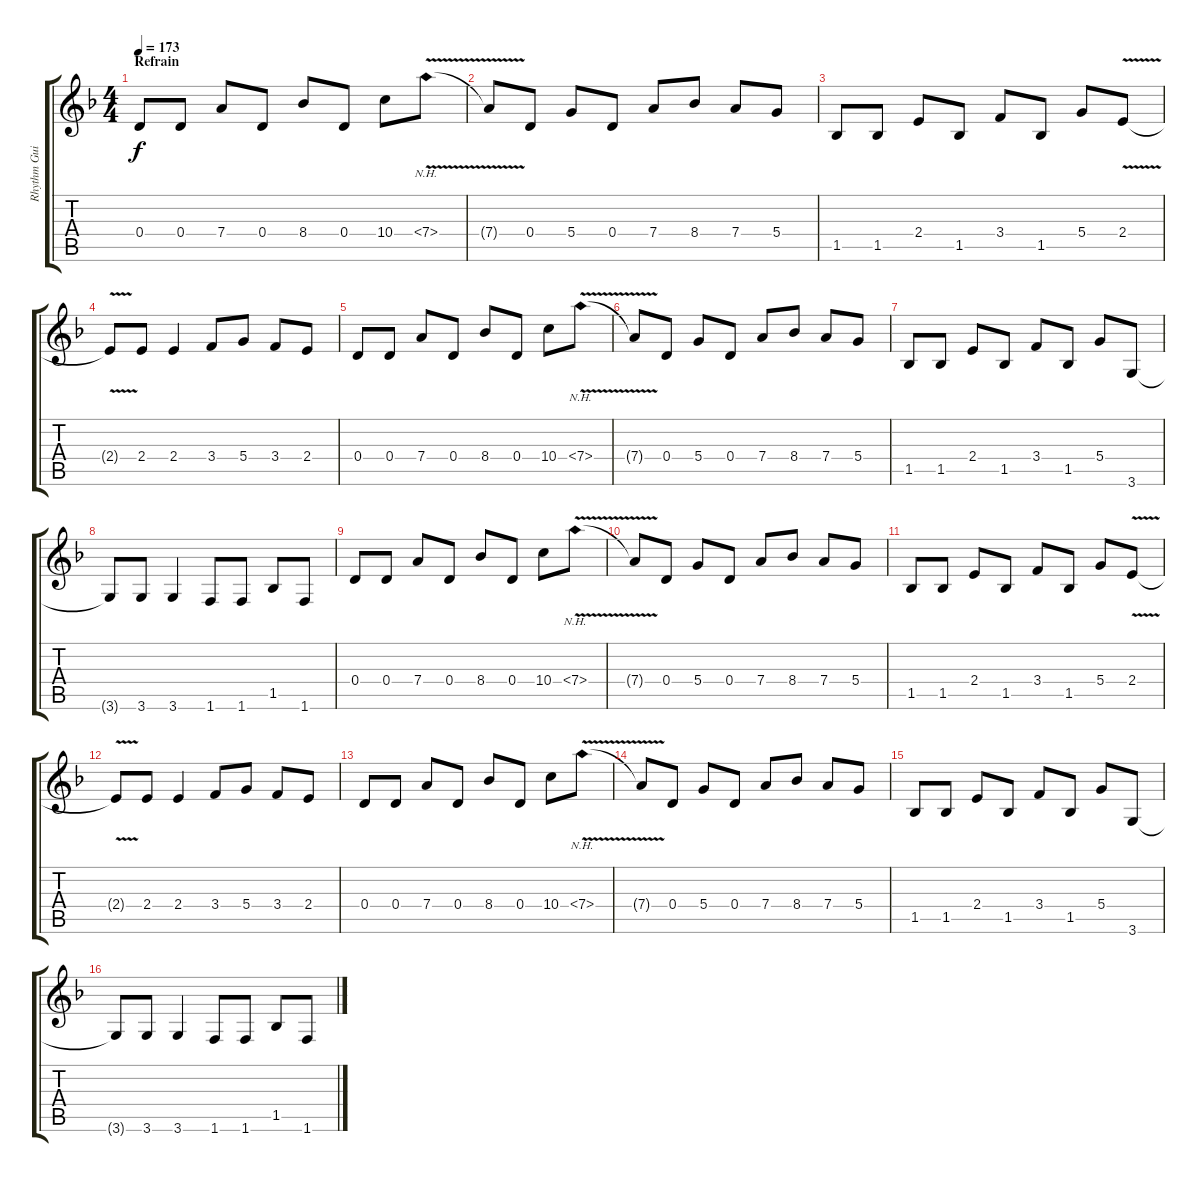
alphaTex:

\track ("Rhythm Guitar 1" "Rhythm Gui") {instrument distortionguitar}
\staff {score tabs}
\tuning (E4 B3 G3 D3 A2 E2) {hide}
\ts (4 4)
\section ("" "Refrain")
\tempo 173
\clef g2
\ks dminor
0.4.8{dy f} 0.4.8 7.4.8 0.4.8 8.4.8 0.4.8 10.4.8 7.4{nh v}.8 |
7.4{t}.8 0.4.8 5.4.8 0.4.8 7.4.8 8.4.8 7.4.8 5.4.8 |
1.5.8 1.5.8 2.4.8 1.5.8 3.4.8 1.5.8 5.4.8 2.4{v}.8 |
2.4{t}.8 2.4.8 2.4.4 3.4.8 5.4.8 3.4.8 2.4.8 |
0.4.8 0.4.8 7.4.8 0.4.8 8.4.8 0.4.8 10.4.8 7.4{nh v}.8 |
7.4{t}.8 0.4.8 5.4.8 0.4.8 7.4.8 8.4.8 7.4.8 5.4.8 |
1.5.8 1.5.8 2.4.8 1.5.8 3.4.8 1.5.8 5.4.8 3.6.8 |
3.6{t}.8 3.6.8 3.6.4 1.6.8 1.6.8 1.5.8 1.6.8 |
0.4.8 0.4.8 7.4.8 0.4.8 8.4.8 0.4.8 10.4.8 7.4{nh v}.8 |
7.4{t}.8 0.4.8 5.4.8 0.4.8 7.4.8 8.4.8 7.4.8 5.4.8 |
1.5.8 1.5.8 2.4.8 1.5.8 3.4.8 1.5.8 5.4.8 2.4{v}.8 |
2.4{t}.8 2.4.8 2.4.4 3.4.8 5.4.8 3.4.8 2.4.8 |
0.4.8 0.4.8 7.4.8 0.4.8 8.4.8 0.4.8 10.4.8 7.4{nh v}.8 |
7.4{t}.8 0.4.8 5.4.8 0.4.8 7.4.8 8.4.8 7.4.8 5.4.8 |
1.5.8 1.5.8 2.4.8 1.5.8 3.4.8 1.5.8 5.4.8 3.6.8 |
3.6{t}.8 3.6.8 3.6.4 1.6.8 1.6.8 1.5.8 1.6.8
